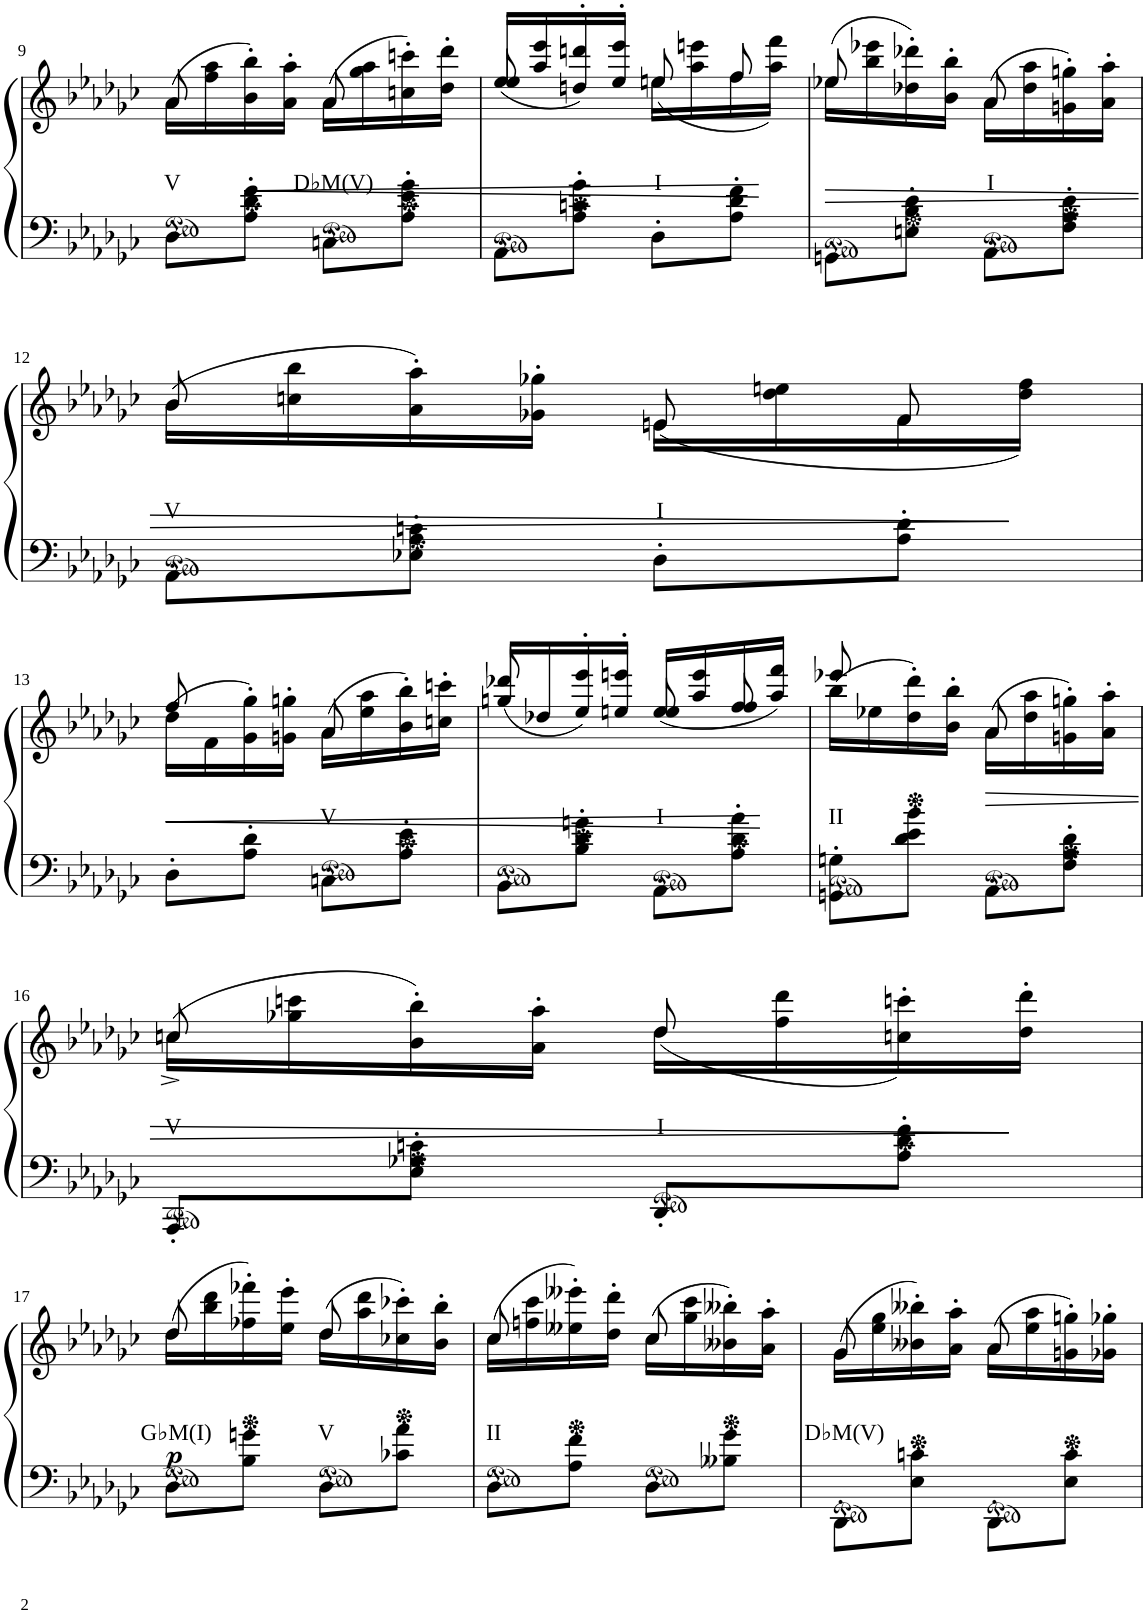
**kern	**kern	**text	**dynam
*part1	*part1	*part1	*part1
*staff2	*staff1	*staff1	*staff1/2
*I"Piano	*	*	*
*I'Pno	*	*	*
!!LO:PB:g=z
*clefF4	*clefG2	*	*
*k[b-e-a-d-g-c-]	*k[b-e-a-d-g-c-]	*	*
*M2/4	*M2/4	*	*
=9	=9	=9	=9
!	!	!LO:LY:b	!
*	*^	*	*
8D-'\L	(>16a-\LL	8a-/	V	.
.	16ff\ 16aa-\	.	.	.
!	!	!	!	!LO:HP:b
8A-\' 8d-\' 8f\'J	16b-\'> 16bb-\'>)	8ryy	.	<
.	16a-\'> 16aa-\'>JJ	.	.	.
!	!	!	!LO:LY:b	!
8Cn'\L	(>16a-\LL	8a-/	D♭M(V)	.
.	16gg-\ 16aa-\	.	.	.
8A-\' 8e-\' 8g-\'J	16ccn\'> 16cccn\'>)	8ryy	.	.
.	16dd-\'> 16ddd-\'>JJ	.	.	.
=10	=10	=10	=10	=10
8AA-'\L	16ee-/LL	(>8ee-/	.	.
.	16aa-/ 16eee-/	.	.	.
8A-\' 8cn\' 8g-\'J	(16ddn/'> 16dddn/'>	8ryy	.	.
.	16ee-/'> 16eee-/'>JJ	.	.	.
!	!	!	!LO:LY:b	!
8D-'\L	16een\LL	(8ee/	I	.
.	16aa-\ 16eeen\	.	.	.
8A-\' 8d-\' 8f\'J	16ff\	8ff/	.	.
.	(16aa-\ 16fff\JJ	.	.	[
=11	=11	=11	=11	=11
!	!	!	!	!LO:HP:b
8GGn'\L	16ee-\LL	8ee-X/	.	>
.	16bb-\ 16eee-X\	.	.	.
8En\' 8B-\' 8d-\'J	16dd-X\'> 16ddd-X\'>)	8ryy	.	.
.	16b-\'> 16bb-\'>JJ	.	.	.
!	!	!	!LO:LY:b	!
8AA-'\L	(>16a-\LL	8a-/	I	.
.	16dd-\ 16aa-\	.	.	.
8F\' 8A-\' 8d-\'J	16gn\'> 16ggn\'>)	8ryy	.	.
.	16a-\'> 16aa-\'>JJ	.	.	.
!!LO:LB:g=z	!!
=12	=12	=12	=12	=12
!	!	!	!LO:LY:b	!
8AA-'\L	(>16b-\LL	8b-/	V	.
.	16ccn\ 16bb-\	.	.	.
8E-X\' 8A-\' 8cn\'J	16a-\'> 16aa-\'>)	8ryy	.	.
.	16g-X\'> 16gg-X\'>JJ	.	.	.
!	!	!	!LO:LY:b	!
8D-'\L	16en\LL	(>8e/	I	.
.	16dd-\ 16een\	.	.	.
8A-\' 8d-\'J	16f\	8f/	.	.
.	(16dd-\ 16ff\JJ	.	.	]
!!LO:LB:g=z	!!
=13	=13	=13	=13	=13
!	!	!	!	!LO:HP:b
8D-'\L	16dd-\LL	8ff/	.	<
.	16f\	.	.	.
8A-\' 8d-\'J	16g-\'> 16gg-\'>)	8ryy	.	.
.	16gn\'> 16ggn\'>JJ	.	.	.
!	!	!	!LO:LY:b	!
8Cn'\L	(>16a-\LL	8a-/	V	.
.	16ee-\ 16aa-\	.	.	.
8A-\' 8e-\'J	16b-\'> 16bb-\'>)	8ryy	.	.
.	16ccn\'> 16cccn\'>JJ	.	.	.
=14	=14	=14	=14	=14
8BB-'\L	16ggn/LL	(>8ddd-X/	.	.
.	16dd-X/	.	.	.
8B-\' 8d-\' 8gn\'J	(16ee-/'> 16eee-/'>	8ryy	.	.
.	16een/'> 16eeen/'>JJ	.	.	.
!	!	!	!LO:LY:b	!
8AA-'\L	16ee/LL	8ee/	I	.
.	16aa-/ 16eee/	.	.	.
8A-\' 8d-\' 8a-\'J	16ff/	8ff/	.	.
.	16aa-/ 16fff/JJ)	.	.	[
=15	=15	=15	=15	=15
!	!	!	!LO:LY:b	!
8GGn\' 8Gn\'L	16bb-\LL	8eee-X/	II	.
.	16ee-X\	.	.	.
8d-\' 8e-\' 8b-\'J	16dd-\'> 16ddd-\'>)	8ryy	.	.
.	16b-\'> 16bb-\'>JJ	.	.	.
!	!	!	!	!LO:HP:b
8AA-'\L	(>16a-\LL	8a-/	.	>
.	16dd-\ 16aa-\	.	.	.
8F\' 8A-\' 8d-\'J	16gn\'> 16ggn\'>)	8ryy	.	.
.	16a-\'> 16aa-\'>JJ	.	.	.
!!LO:LB:g=z	!!
=16	=16	=16	=16	=16
!	!	!	!LO:LY:b	!
8AAA-'/L	(>16ccn^\LL	8cc/	V	.
.	16gg-X\ 16cccn\	.	.	.
8E-\' 8G-X\' 8cn\'J	16b-\'> 16bb-\'>)	8ryy	.	.
.	16a-\'> 16aa-\'>JJ	.	.	.
!	!	!	!LO:LY:b	!
8DD-'/L	16dd-\LL	(>8dd-/	I	.
.	16ff\ 16ddd-\	.	.	.
8A-\' 8d-\' 8f\'J	(16ccn\'> 16cccn\'>	8ryy	.	.
.	16dd-\'> 16ddd-\'>JJ	.	.	]
!!LO:LB:g=z	!!
=17	=17	=17	=17	=17
!	!	!	!LO:LY:b	!LO:DY:b
8D-'\L	16dd-\LL	8dd-/	G♭M(I)	p
.	16bb-\ 16ddd-\	.	.	.
8B-\' 8gn\'J	16ff-X\'> 16fff-X\'>)	8ryy	.	.
.	16ee-\'> 16eee-\'>JJ	.	.	.
!	!	!	!LO:LY:b	!
8D-'\L	(>16dd-\LL	8dd-/	V	.
.	16aa-\ 16ddd-\	.	.	.
8c-X\' 8a-\'J	16cc-X\'> 16ccc-X\'>)	8ryy	.	.
.	16b-\'> 16bb-\'>JJ	.	.	.
=18	=18	=18	=18	=18
!	!	!	!LO:LY:b	!
8D-'\L	(>16cc-\LL	8cc-/	II	.
.	16ffn\ 16ccc-\	.	.	.
8A-\' 8f\'J	16ee--X\'> 16eee--X\'>)	8ryy	.	.
.	16dd-\'> 16ddd-\'>JJ	.	.	.
8D-'\L	(>16cc-\LL	8cc-/	.	.
.	16gg-\ 16ccc-\	.	.	.
8B--X\' 8g-\'J	16b--X\'> 16bb--X\'>)	8ryy	.	.
.	16a-\'> 16aa-\'>JJ	.	.	.
=19	=19	=19	=19	=19
!	!	!	!LO:LY:b	!
8DD-'\L	(>16g-\LL	8g-/	D♭M(V)	.
.	16ee-\ 16gg-\	.	.	.
8E-\' 8cn\'J	16b--X\'> 16bb--X\'>)	8ryy	.	.
.	16a-\'> 16aa-\'>JJ	.	.	.
8DD-'\L	(>16a-\LL	8a-/	.	.
.	16ee-\ 16aa-\	.	.	.
8E-\' 8c\'J	16gn\'> 16ggn\'>)	8ryy	.	.
.	16g-X\'> 16gg-X\'>JJ	.	.	.
*	*v	*v	*	*
=	=	=	=
*-	*-	*-	*-
